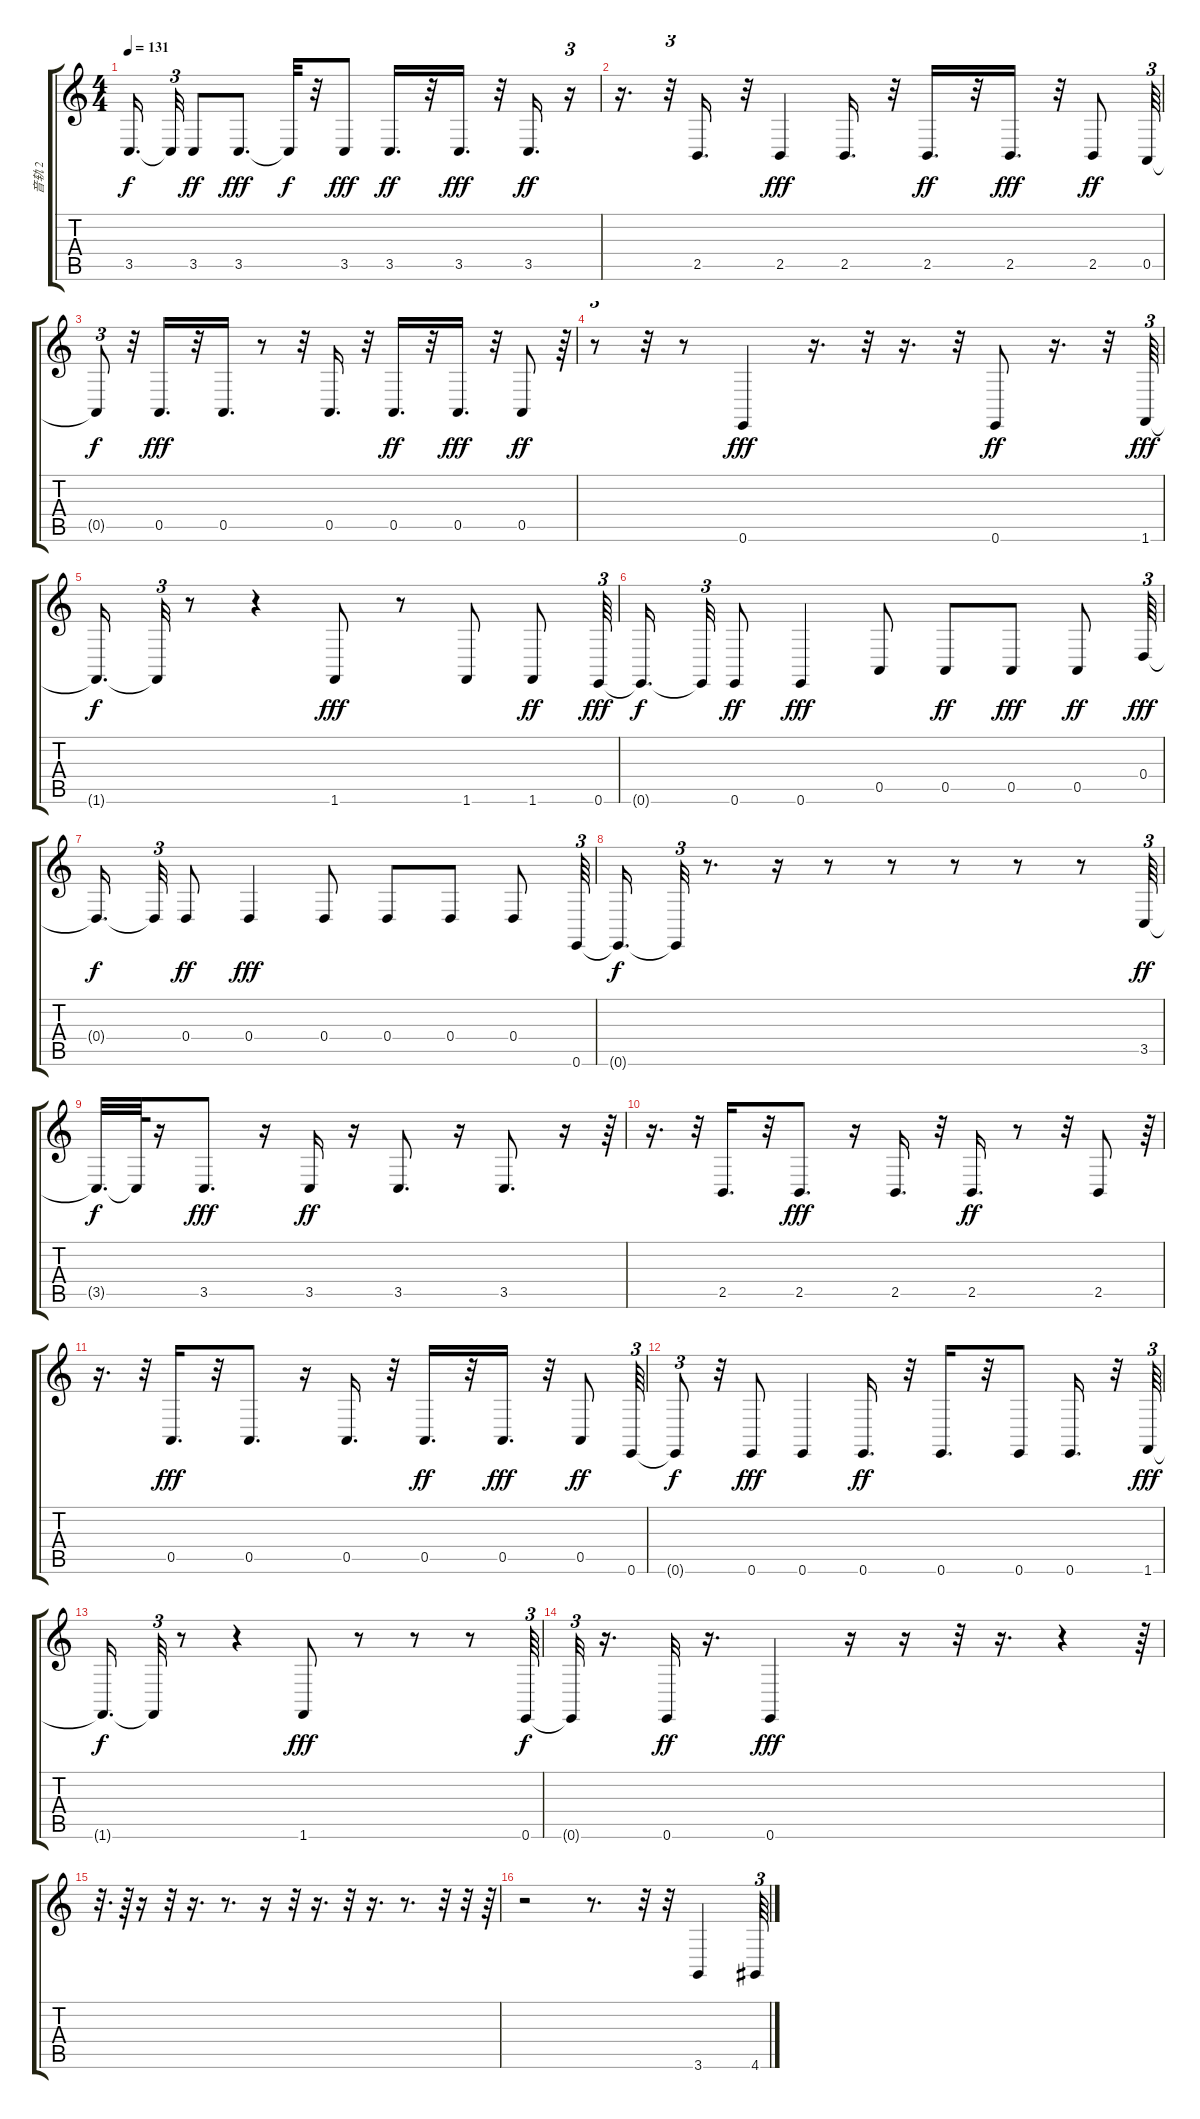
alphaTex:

\track ("音轨 2" "音轨 2") {instrument synthbrass2}
\staff {score tabs}
\tuning (E4 B3 G3 D3 A2 E2) {hide}
\ts (4 4)
\tempo 131
\clef g2
\ks c
3.5{t}.16{d dy f beam splitsecondary} 3.5{t}.32{tu (3 2)} 3.5.8{dy ff} 3.5.8{d dy fff} 3.5{t}.32{dy f} r.32 3.5.8{dy fff} 3.5.16{d dy ff} r.32 3.5.16{d dy fff} r.32 3.5.16{d dy ff} r.16{tu (3 2)} |
r.16{d} r.32{tu (3 2)} 2.5.16{d} r.32 2.5.4{dy fff} 2.5.16{d} r.32 2.5.16{d dy ff} r.32 2.5.16{d dy fff} r.32 2.5.8{dy ff} 0.5.64{tu (3 2)} |
0.5{t}.8{tu (3 2) dy f} r.32 0.5.16{d dy fff} r.32 0.5.16{d} r.8 r.32 0.5.16{d} r.32 0.5.16{d dy ff} r.32 0.5.16{d dy fff} r.32 0.5.8{dy ff} r.64{tu (3 2)} |
r.8{tu (3 2)} r.32 r.8 0.6.4{dy fff} r.16{d} r.32 r.16{d} r.32 0.6.8{dy ff} r.16{d} r.32 1.6.64{tu (3 2) dy fff} |
1.6{t}.16{d dy f} 1.6{t}.32{tu (3 2)} r.8 r.4 1.6.8{dy fff} r.8 1.6.8 1.6.8{dy ff} 0.6.64{tu (3 2) dy fff} |
0.6{t}.16{d dy f beam splitsecondary} 0.6{t}.32{tu (3 2)} 0.6.8{dy ff} 0.6.4{dy fff} 0.5.8 0.5.8{dy ff} 0.5.8{dy fff} 0.5.8{dy ff} 0.4.64{tu (3 2) dy fff} |
0.4{t}.16{d dy f beam splitsecondary} 0.4{t}.32{tu (3 2)} 0.4.8{dy ff} 0.4.4{dy fff} 0.4.8 0.4.8 0.4.8 0.4.8 0.6.64{tu (3 2)} |
0.6{t}.16{d dy f} 0.6{t}.32{tu (3 2)} r.8{d} r.16 r.8 r.8 r.8 r.8 r.8 3.5.64{tu (3 2) dy ff} |
3.5{t}.32{d dy f} 3.5{t}.64 r.16 3.5.8{d dy fff} r.16 3.5.16{dy ff} r.16 3.5.8{d} r.16 3.5.8{d} r.16 r.64{tu (3 2)} |
r.16{d} r.32{tu (3 2)} 2.5.16{d} r.32 2.5.8{d dy fff} r.16 2.5.16{d} r.32 2.5.16{d dy ff} r.8 r.32 2.5.8 r.64{tu (3 2)} |
r.16{d} r.32{tu (3 2)} 0.5.16{d dy fff} r.32 0.5.8{d} r.16 0.5.16{d} r.32 0.5.16{d dy ff} r.32 0.5.16{d dy fff} r.32 0.5.8{dy ff} 0.6.64{tu (3 2)} |
0.6{t}.8{tu (3 2) dy f} r.32 0.6.8{dy fff} 0.6.4 0.6.16{d dy ff} r.32 0.6.16{d} r.32 0.6.8 0.6.16{d} r.32 1.6.64{tu (3 2) dy fff} |
1.6{t}.16{d dy f} 1.6{t}.32{tu (3 2)} r.8 r.4 1.6.8{dy fff} r.8 r.8 r.8 0.6.64{tu (3 2) dy f} |
0.6{t}.32{tu (3 2)} r.16{d} 0.6.32{dy ff} r.16{d} 0.6.4{dy fff} r.16 r.16 r.32 r.16{d} r.4 r.64{tu (3 2)} |
r.32{d} r.64 r.16 r.32 r.16{d} r.8{d} r.16 r.32 r.16{d} r.32 r.16{d} r.8{d} r.32 r.32 r.64{tu (3 2)} |
r.2 r.8{d} r.32{tu (3 2)} r.32 3.6.4 4.6.64{tu (3 2)}
